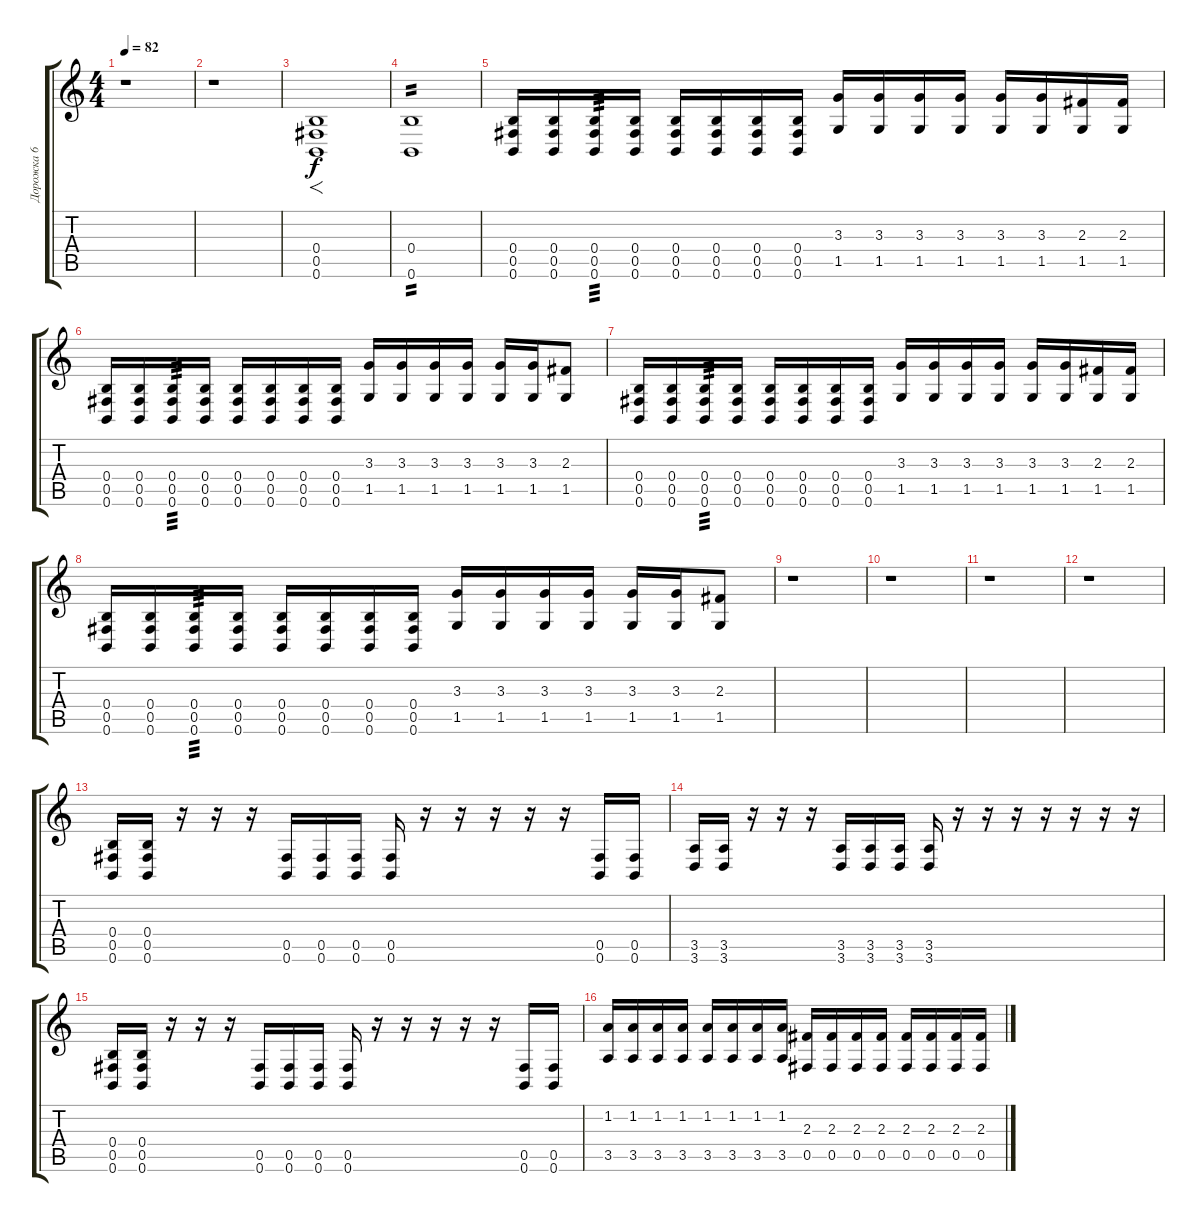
\track ("Дорожка 6" "Дорожка 6") {instrument overdrivenguitar}
\staff {score tabs}
\tuning (Db4 Ab3 E3 B2 Gb2 B1) {hide}
\ts (4 4)
\tempo 82
\clef g2
\ks c
r.1{dy f} |
r.1 |
(0.4 0.5 0.6).1{f instrument distortionguitar} |
(0.4 0.6).1{tp 2} |
(0.4 0.5 0.6).16 (0.4 0.5 0.6).16 (0.4 0.5 0.6).16{tp 3} (0.4 0.5 0.6).16 (0.4 0.5 0.6).16 (0.4 0.5 0.6).16 (0.4 0.5 0.6).16 (0.4 0.5 0.6).16 (3.3 1.5).16 (3.3 1.5).16 (3.3 1.5).16 (3.3 1.5).16 (3.3 1.5).16 (3.3 1.5).16 (2.3 1.5).16 (2.3 1.5).16 |
(0.4 0.5 0.6).16 (0.4 0.5 0.6).16 (0.4 0.5 0.6).16{tp 3} (0.4 0.5 0.6).16 (0.4 0.5 0.6).16 (0.4 0.5 0.6).16 (0.4 0.5 0.6).16 (0.4 0.5 0.6).16 (3.3 1.5).16 (3.3 1.5).16 (3.3 1.5).16 (3.3 1.5).16 (3.3 1.5).16 (3.3 1.5).16 (2.3 1.5).8 |
(0.4 0.5 0.6).16 (0.4 0.5 0.6).16 (0.4 0.5 0.6).16{tp 3} (0.4 0.5 0.6).16 (0.4 0.5 0.6).16 (0.4 0.5 0.6).16 (0.4 0.5 0.6).16 (0.4 0.5 0.6).16 (3.3 1.5).16 (3.3 1.5).16 (3.3 1.5).16 (3.3 1.5).16 (3.3 1.5).16 (3.3 1.5).16 (2.3 1.5).16 (2.3 1.5).16 |
(0.4 0.5 0.6).16 (0.4 0.5 0.6).16 (0.4 0.5 0.6).16{tp 3} (0.4 0.5 0.6).16 (0.4 0.5 0.6).16 (0.4 0.5 0.6).16 (0.4 0.5 0.6).16 (0.4 0.5 0.6).16 (3.3 1.5).16 (3.3 1.5).16 (3.3 1.5).16 (3.3 1.5).16 (3.3 1.5).16 (3.3 1.5).16 (2.3 1.5).8 |
r.1 |
r.1 |
r.1 |
r.1 |
(0.4 0.5 0.6).16 (0.4 0.5 0.6).16 r.16 r.16 r.16 (0.5 0.6).16 (0.5 0.6).16 (0.5 0.6).16 (0.5 0.6).16 r.16 r.16 r.16 r.16 r.16 (0.5 0.6).16 (0.5 0.6).16 |
(3.5 3.6).16 (3.5 3.6).16 r.16 r.16 r.16 (3.5 3.6).16 (3.5 3.6).16 (3.5 3.6).16 (3.5 3.6).16 r.16 r.16 r.16 r.16 r.16 r.16 r.16 |
(0.4 0.5 0.6).16 (0.4 0.5 0.6).16 r.16 r.16 r.16 (0.5 0.6).16 (0.5 0.6).16 (0.5 0.6).16 (0.5 0.6).16 r.16 r.16 r.16 r.16 r.16 (0.5 0.6).16 (0.5 0.6).16 |
(1.2 3.5).16 (1.2 3.5).16 (1.2 3.5).16 (1.2 3.5).16 (1.2 3.5).16 (1.2 3.5).16 (1.2 3.5).16 (1.2 3.5).16 (2.3 0.5).16 (2.3 0.5).16 (2.3 0.5).16 (2.3 0.5).16 (2.3 0.5).16 (2.3 0.5).16 (2.3 0.5).16 (2.3 0.5).16
